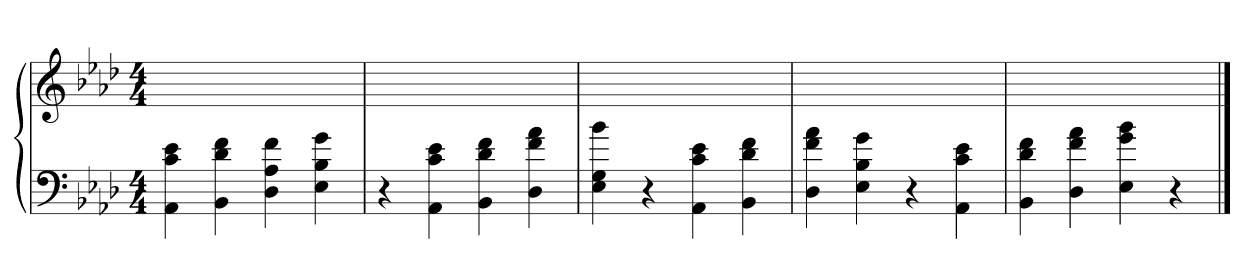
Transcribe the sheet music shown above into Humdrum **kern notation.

**kern	**kern
*part2	*part1
*staff2	*staff1
*clefF4	*clefG2
*k[b-e-a-d-]	*k[b-e-a-d-]
*A-:	*A-:
*M4/4	*M4/4
*MM60	*MM60
=1	=1
4AA- 4c 4e-	1ryy
4BB- 4d- 4f	.
4D- 4A- 4f	.
4E- 4B- 4g	.
=2	=2
4r	1ryy
4AA- 4c 4e-	.
4BB- 4d- 4f	.
4D- 4f 4a-	.
=3	=3
4E- 4G 4b-	1ryy
4r	.
4AA- 4c 4e-	.
4BB- 4d- 4f	.
=4	=4
4D- 4f 4a-	1ryy
4E- 4B- 4g	.
4r	.
4AA- 4c 4e-	.
=5	=5
4BB- 4d- 4f	1ryy
4D- 4f 4a-	.
4E- 4g 4b-	.
4r	.
==	==
*-	*-
